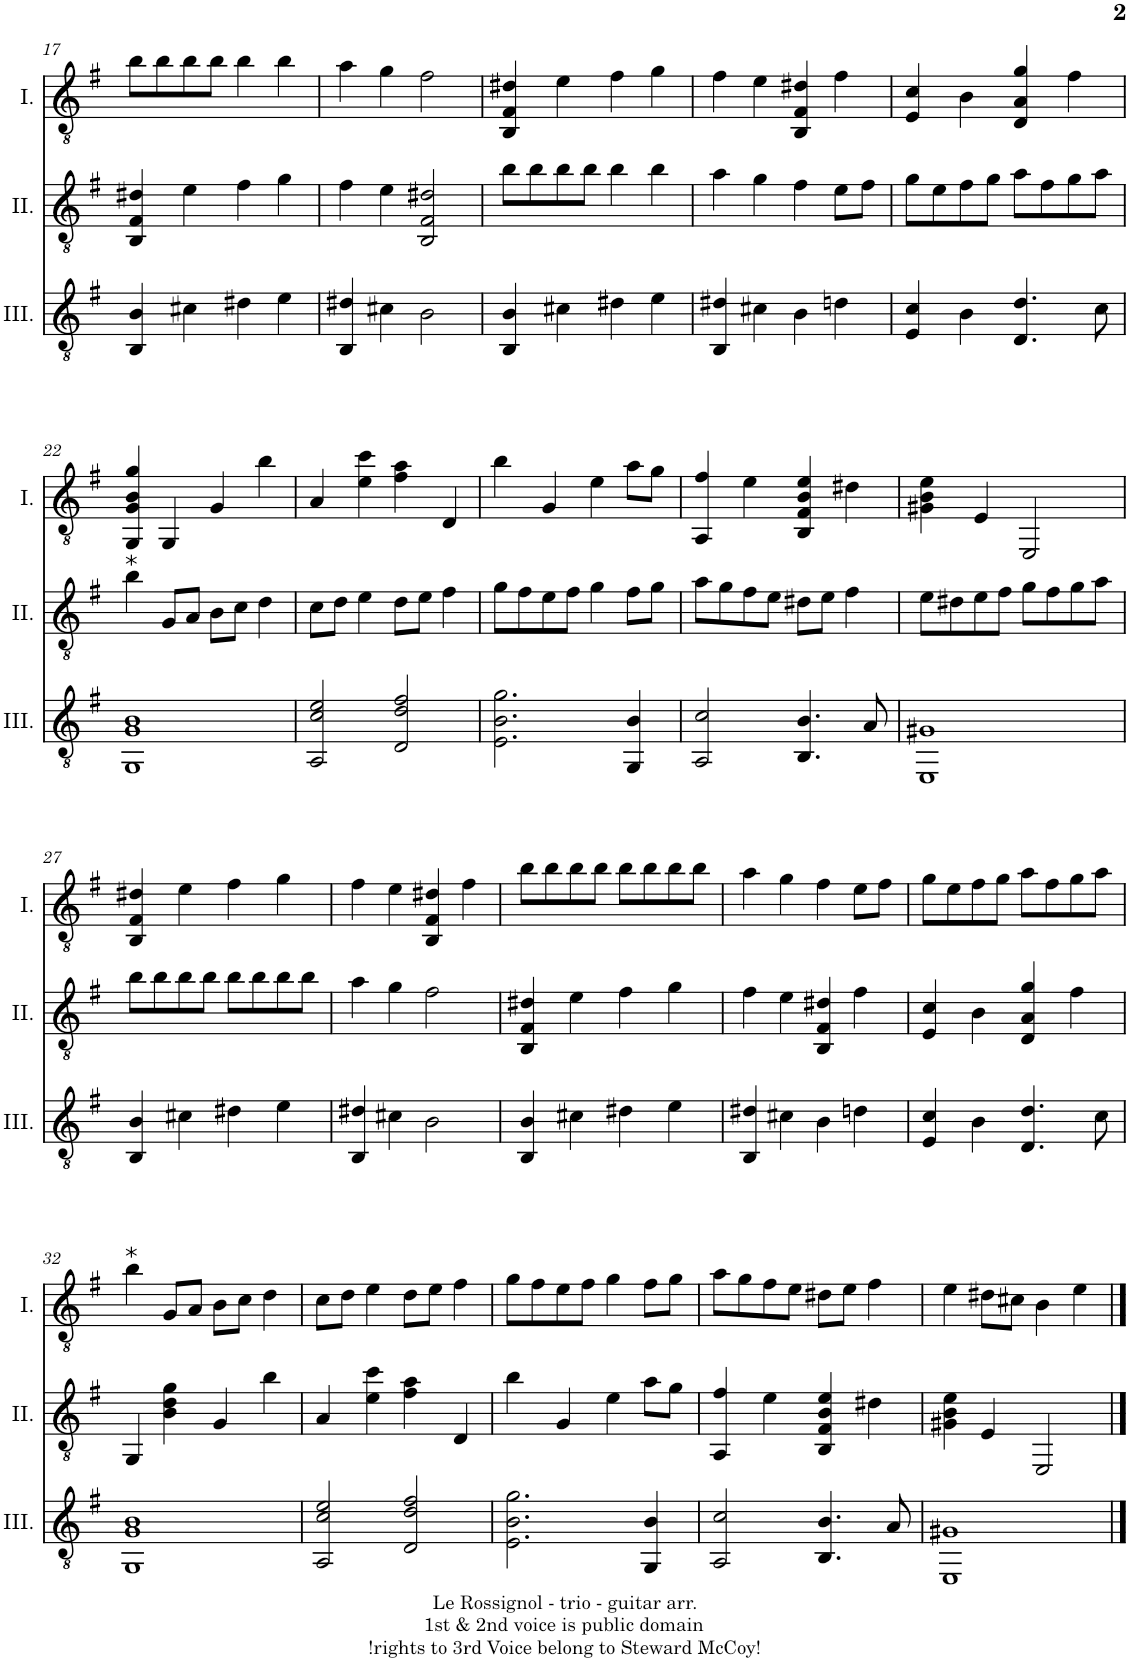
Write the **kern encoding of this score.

**kern	**kern	**kern
*part3	*part2	*part1
*staff3	*staff2	*staff1
*I"III.	*I"II.	*I"I.
*I'III.	*I'II.	*I'I.
!!LO:PB:g=z
*clefGv2	*clefGv2	*clefGv2
*k[f#]	*k[f#]	*k[f#]
*M2/2	*M2/2	*M2/2
*met(c|)	*met(c|)	*met(c|)
=17	=17	=17
4BB/ 4B/	4BB/ 4F#/ 4d#X/	8b\L
.	.	8b\
4c#X\	4e\	8b\
.	.	8b\J
4d#X\	4f#\	4b\
4e\	4g\	4b\
=18	=18	=18
4BB/ 4d#X/	4f#\	4a\
4c#X\	4e\	4g\
2B\	2BB/ 2F#/ 2d#X/	2f#\
=19	=19	=19
4BB/ 4B/	8b\L	4BB/ 4F#/ 4d#X/
.	8b\	.
4c#X\	8b\	4e\
.	8b\J	.
4d#X\	4b\	4f#\
4e\	4b\	4g\
=20	=20	=20
4BB/ 4d#X/	4a\	4f#\
4c#X\	4g\	4e\
4B\	4f#\	4BB/ 4F#/ 4d#X/
4dn\	8e\L	4f#\
.	8f#\J	.
=21	=21	=21
4E/ 4c/	8g\L	4E/ 4c/
.	8e\	.
4B\	8f#\	4B\
.	8g\J	.
4.D/ 4.d/	8a\L	4D/ 4A/ 4g/
.	8f#\	.
.	8g\	4f#\
8c\	8a\J	.
!!LO:LB:g=z
=22	=22	=22
1GG 1G 1B	4b\	4GG/ 4G/ 4B/ 4g/
.	8G/L	4GG/
.	8A/J	.
.	8B\L	4G/
.	8c\J	.
.	4d\	4b\
=23	=23	=23
2AA/ 2c/ 2e/	8c\L	4A/
.	8d\J	.
.	4e\	4e\ 4cc\
2D/ 2d/ 2f#/	8d\L	4f#\ 4a\
.	8e\J	.
.	4f#\	4D/
=24	=24	=24
2.E\ 2.B\ 2.g\	8g\L	4b\
.	8f#\	.
.	8e\	4G/
.	8f#\J	.
.	4g\	4e\
4GG/ 4B/	8f#\L	8a\L
.	8g\J	8g\J
=25	=25	=25
2AA/ 2c/	8a\L	4AA/ 4f#/
.	8g\	.
.	8f#\	4e\
.	8e\J	.
4.BB/ 4.B/	8d#X\L	4BB/ 4F#/ 4B/ 4e/
.	8e\J	.
.	4f#\	4d#X\
8A/	.	.
=26	=26	=26
1EE 1G#X	8e\L	4G#X\ 4B\ 4e\
.	8d#X\	.
.	8e\	4E/
.	8f#\J	.
.	8g\L	2EE/
.	8f#\	.
.	8g\	.
.	8a\J	.
!!LO:LB:g=z
=27	=27	=27
4BB/ 4B/	8b\L	4BB/ 4F#/ 4d#X/
.	8b\	.
4c#X\	8b\	4e\
.	8b\J	.
4d#X\	8b\L	4f#\
.	8b\	.
4e\	8b\	4g\
.	8b\J	.
=28	=28	=28
4BB/ 4d#X/	4a\	4f#\
4c#X\	4g\	4e\
2B\	2f#\	4BB/ 4F#/ 4d#X/
.	.	4f#\
=29	=29	=29
4BB/ 4B/	4BB/ 4F#/ 4d#X/	8b\L
.	.	8b\
4c#X\	4e\	8b\
.	.	8b\J
4d#X\	4f#\	8b\L
.	.	8b\
4e\	4g\	8b\
.	.	8b\J
=30	=30	=30
4BB/ 4d#X/	4f#\	4a\
4c#X\	4e\	4g\
4B\	4BB/ 4F#/ 4d#X/	4f#\
4dn\	4f#\	8e\L
.	.	8f#\J
=31	=31	=31
4E/ 4c/	4E/ 4c/	8g\L
.	.	8e\
4B\	4B\	8f#\
.	.	8g\J
4.D/ 4.d/	4D/ 4A/ 4g/	8a\L
.	.	8f#\
.	4f#\	8g\
8c\	.	8a\J
!!LO:LB:g=z
=32	=32	=32
1GG 1G 1B	4GG/	4b\
.	4B\ 4d\ 4g\	8G/L
.	.	8A/J
.	4G/	8B\L
.	.	8c\J
.	4b\	4d\
=33	=33	=33
2AA/ 2c/ 2e/	4A/	8c\L
.	.	8d\J
.	4e\ 4cc\	4e\
2D/ 2d/ 2f#/	4f#\ 4a\	8d\L
.	.	8e\J
.	4D/	4f#\
=34	=34	=34
2.E\ 2.B\ 2.g\	4b\	8g\L
.	.	8f#\
.	4G/	8e\
.	.	8f#\J
.	4e\	4g\
4GG/ 4B/	8a\L	8f#\L
.	8g\J	8g\J
=35	=35	=35
2AA/ 2c/	4AA/ 4f#/	8a\L
.	.	8g\
.	4e\	8f#\
.	.	8e\J
4.BB/ 4.B/	4BB/ 4F#/ 4B/ 4e/	8d#X\L
.	.	8e\J
.	4d#X\	4f#\
8A/	.	.
=36	=36	=36
1EE 1G#X	4G#X\ 4B\ 4e\	4e\
.	4E/	8d#X\L
.	.	8c#X\J
.	2EE/	4B\
.	.	4e\
==	==	==
*-	*-	*-
